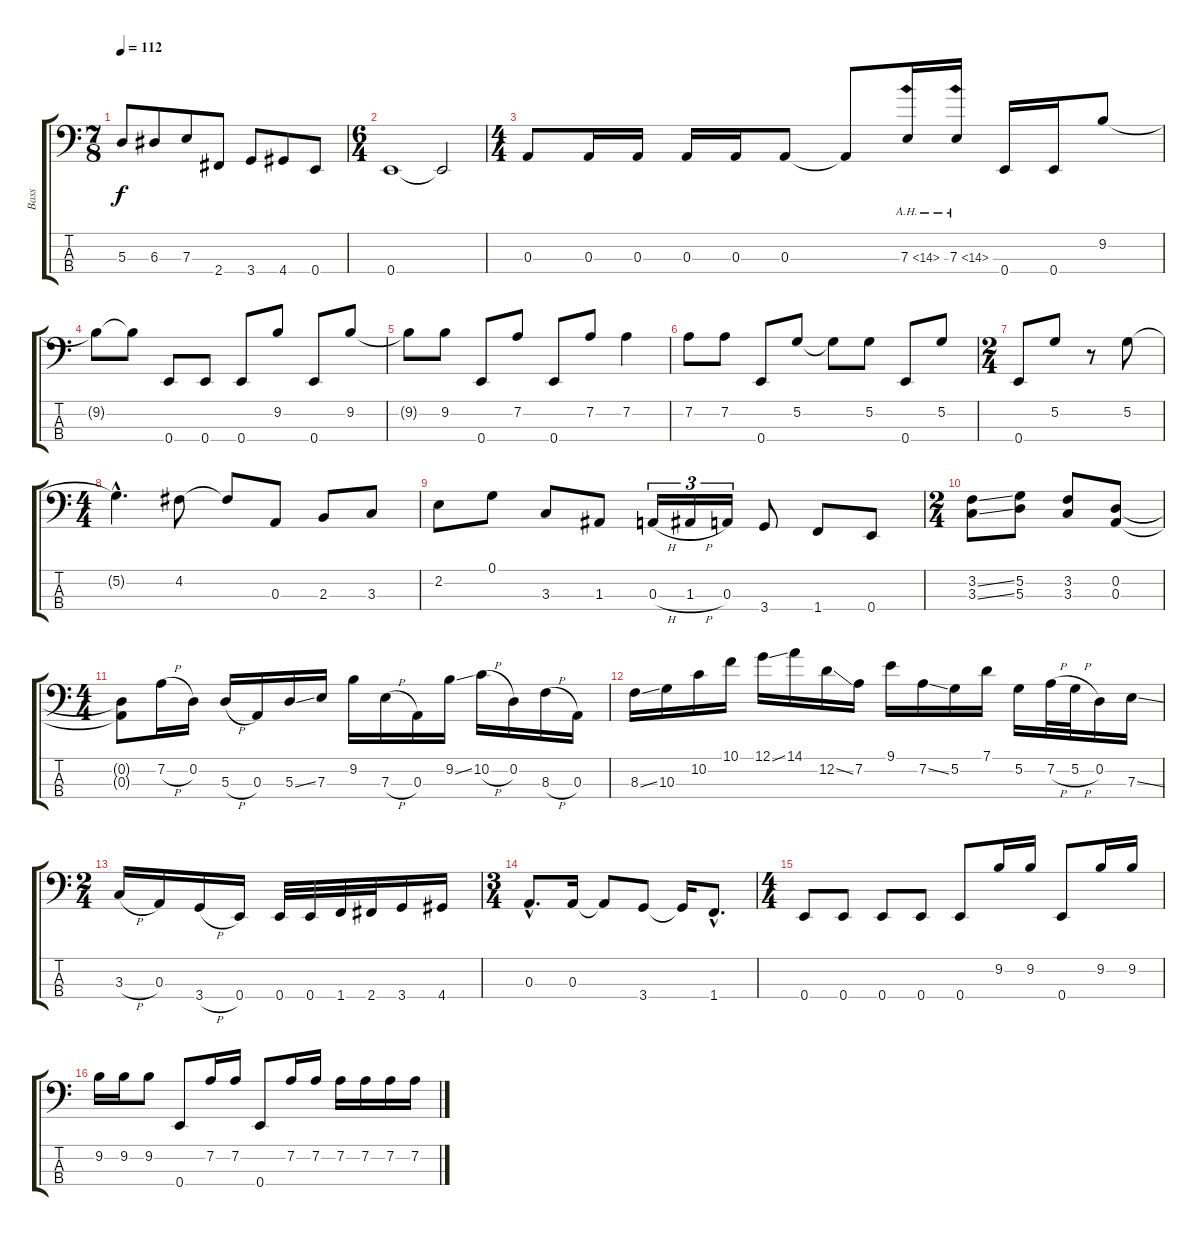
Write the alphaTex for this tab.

\track ("Bass" "Bass") {instrument electricbassfinger}
\staff {score tabs}
\tuning (G2 D2 A1 E1) {hide}
\ts (7 8)
\tempo 112
\clef f4
\ks c
5.3.8{dy f} 6.3.8 7.3.8 2.4.8 3.4.8 4.4.8 0.4.8 |
\ts (6 4)
0.4.1 0.4{t}.2 |
\ts (4 4)
0.3.8 0.3.16 0.3.16 0.3.16 0.3.16 0.3.8 0.3{t}.8 7.3{ah 7}.16 7.3{ah 7}.16 0.4.16 0.4.16 9.2.8 |
9.2{t}.8 9.2{t}.8 0.4.8 0.4.8 0.4.8 9.2.8 0.4.8 9.2.8 |
9.2{t}.8 9.2.8 0.4.8 7.2.8 0.4.8 7.2.8 7.2.4 |
7.2.8 7.2.8 0.4.8 5.2.8 5.2{t}.8 5.2.8 0.4.8 5.2.8 |
\ts (2 4)
0.4.8 5.2.8 r.8 5.2.8 |
\ts (4 4)
5.2{hac t}.4{d} 4.2.8 4.2{t}.8 0.3.8 2.3.8 3.3.8 |
2.2.8 0.1.8 3.3.8 1.3.8 0.3{h}.16{tu (3 2)} 1.3{h}.16{tu (3 2)} 0.3.16{tu (3 2)} 3.4.8 1.4.8 0.4.8 |
\ts (2 4)
(3.2{ss} 3.3{ss}).8 (5.2 5.3).8 (3.2 3.3).8 (0.2 0.3).8 |
\ts (4 4)
(0.2{t} 0.3{t}).8 7.2{h}.16 0.2.16 5.3{h}.16 0.3.16 5.3{ss}.16 7.3.16 9.2.16 7.3{h}.16 0.3.16 9.2{ss}.16 10.2{h}.16 0.2.16 8.3{h}.16 0.3.16 |
8.3{ss}.16 10.3.16 10.2.16 10.1.16 12.1{ss}.16 14.1.16 12.2{ss}.16 7.2.16 9.1.16 7.2{ss}.16 5.2.16 7.1.16 5.2.16 7.2{h}.32 5.2{h}.32 0.2.16 7.3{ss}.16 |
\ts (2 4)
3.3{h}.16 0.3.16 3.4{h}.16 0.4.16 0.4.32 0.4.32 1.4.32 2.4.32 3.4.16 4.4.16 |
\ts (3 4)
0.3{hac}.8{d} 0.3.16 0.3{t}.8 3.4.8 3.4{t}.16 1.4{hac}.8{d} |
\ts (4 4)
0.4.8 0.4.8 0.4.8 0.4.8 0.4.8 9.2.16 9.2.16 0.4.8 9.2.16 9.2.16 |
9.2.16 9.2.16 9.2.8 0.4.8 7.2.16 7.2.16 0.4.8 7.2.16 7.2.16 7.2.16 7.2.16 7.2.16 7.2.16
